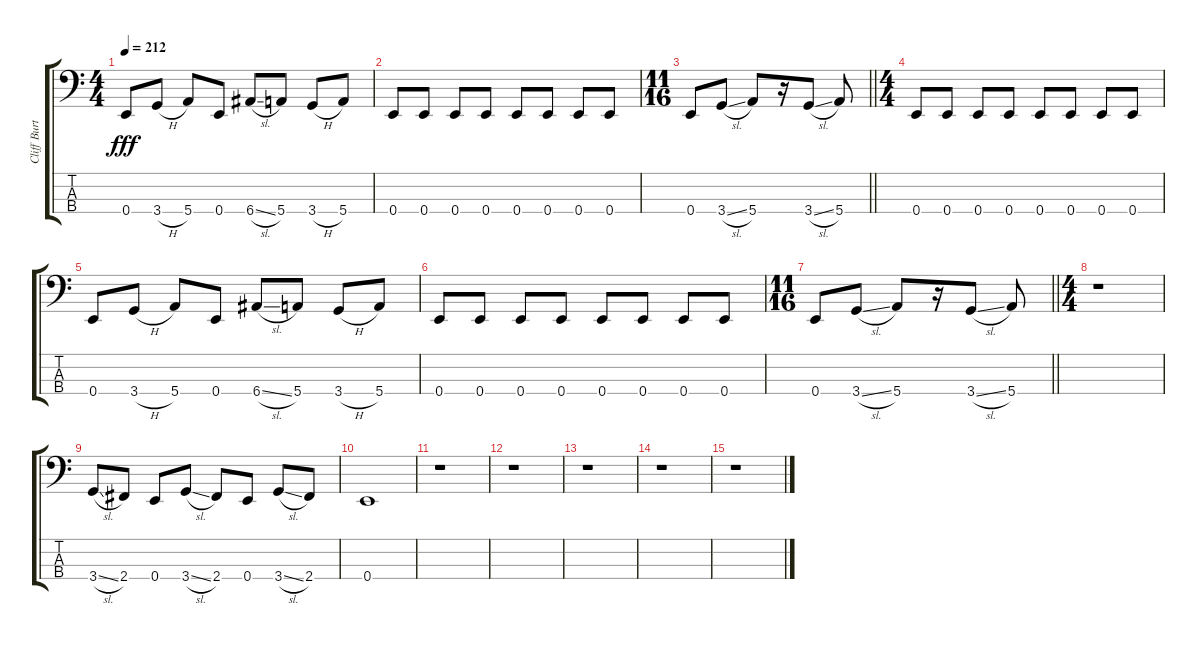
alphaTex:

\track ("Cliff Burton" "Cliff Burt") {instrument electricbassfinger}
\staff {score tabs}
\tuning (G2 D2 A1 E1) {hide}
\ts (4 4)
\tempo 212
\clef f4
\ks c
0.4.8{dy fff} 3.4{h}.8 5.4.8 0.4.8 6.4{sl}.8 5.4.8 3.4{h}.8 5.4.8 |
0.4.8 0.4.8 0.4.8 0.4.8 0.4.8 0.4.8 0.4.8 0.4.8 |
\ts (11 16)
\barLineRight lightlight
0.4.8 3.4{sl}.8 5.4.8 r.16 3.4{sl}.8 5.4.8 |
\ts (4 4)
0.4.8 0.4.8 0.4.8 0.4.8 0.4.8 0.4.8 0.4.8 0.4.8 |
0.4.8 3.4{h}.8 5.4.8 0.4.8 6.4{sl}.8 5.4.8 3.4{h}.8 5.4.8 |
0.4.8 0.4.8 0.4.8 0.4.8 0.4.8 0.4.8 0.4.8 0.4.8 |
\ts (11 16)
\barLineRight lightlight
0.4.8 3.4{sl}.8 5.4.8 r.16 3.4{sl}.8 5.4.8 |
\ts (4 4)
r.1 |
3.4{sl}.8 2.4.8 0.4.8 3.4{sl}.8 2.4.8 0.4.8 3.4{sl}.8 2.4.8 |
0.4.1 |
r.1 |
r.1 |
r.1 |
r.1 |
r.1
